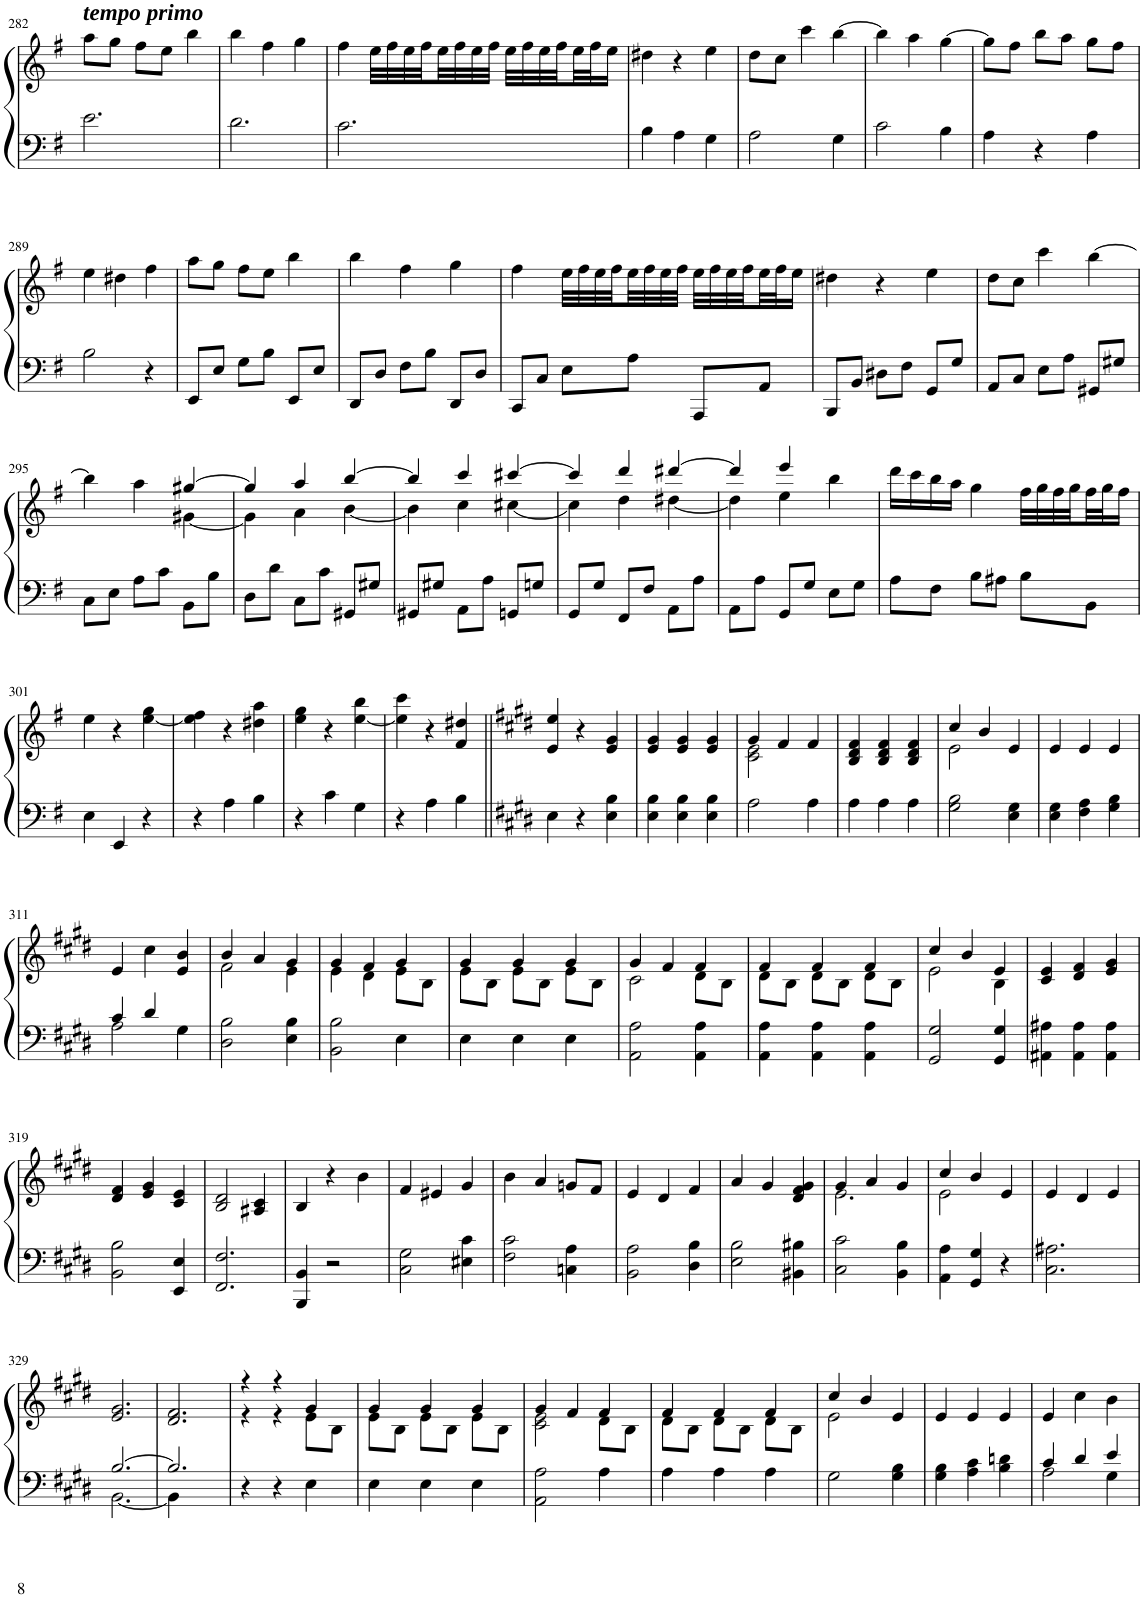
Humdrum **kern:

**kern	**kern
*part1	*part1
*staff2	*staff1
*I"Piano	*
*I'Pno	*
!!LO:PB:g=z
*clefF4	*clefG2
*k[f#]	*k[f#]
*M3/4	*M3/4
=282	=282
!	!LO:TX:a:Bi:t=tempo primo
2.e\	8aa\L
.	8gg\J
.	8ff#\L
.	8ee\J
.	4bb\
=283	=283
2.d\	4bb\
.	4ff#\
.	4gg\
=284	=284
2.c\	4ff#\
.	32ee\LLL
.	32ff#\
.	32ee\
.	32ff#\
.	32ee\
.	32ff#\
.	32ee\
.	32ff#\JJJ
.	32ee\LLL
.	32ff#\
.	32ee\
.	32ff#\
.	32ee\
.	32ff#\J
.	16ee\JJ
=285	=285
4B\	4dd#X\
4A\	4r
4G\	4ee\
=286	=286
2A\	8dd\L
.	8cc\J
.	4ccc\
4G\	[4bb\
=287	=287
2c\	4bb\]
.	4aa\
4B\	[4gg\
=288	=288
4A\	8gg\L]
.	8ff#\J
4r	8bb\L
.	8aa\J
4A\	8gg\L
.	8ff#\J
!!LO:LB:g=z
=289	=289
2B\	4ee\
.	4dd#X\
4r	4ff#\
=290	=290
8EE/L	8aa\L
8E/J	8gg\J
8G\L	8ff#\L
8B\J	8ee\J
8EE/L	4bb\
8E/J	.
=291	=291
8DD/L	4bb\
8D/J	.
8F#\L	4ff#\
8B\J	.
8DD/L	4gg\
8D/J	.
=292	=292
8CC/L	4ff#\
8C/J	.
8E\L	32ee\LLL
.	32ff#\
.	32ee\
.	32ff#\
8A\J	32ee\
.	32ff#\
.	32ee\
.	32ff#\JJJ
8AAA/L	32ee\LLL
.	32ff#\
.	32ee\
.	32ff#\
8AA/J	32ee\
.	32ff#\J
.	16ee\JJ
=293	=293
8BBB/L	4dd#X\
8BB/J	.
8D#X\L	4r
8F#\J	.
8GG/L	4ee\
8G/J	.
=294	=294
8AA/L	8dd\L
8C/J	8cc\J
8E\L	4ccc\
8A\J	.
8GG#X/L	[4bb\
8G#X/J	.
!!LO:LB:g=z
=295	=295
*	*^
8C\L	4bb\]	2ryy
8E\J	.	.
8A\L	4aa\	.
8c\J	.	.
8BB\L	[4gg#X/	[4g#X\
8B\J	.	.
=296	=296	=296
8D\L	4gg#/]	4g#\]
8d\J	.	.
8C\L	4aa/	4a\
8c\J	.	.
8GG#X/L	[4bb/	[4b\
8G#X/J	.	.
=297	=297	=297
8GG#X/L	4bb/]	4b\]
8G#X/J	.	.
8AA\L	4ccc/	4cc\
8A\J	.	.
8GGn/L	[4ccc#X/	[4cc#X\
8Gn/J	.	.
=298	=298	=298
8GG/L	4ccc#/]	4cc#\]
8G/J	.	.
8FF#/L	4ddd/	4dd\
8F#/J	.	.
8AA\L	[4ddd#X/	[4dd#X\
8A\J	.	.
=299	=299	=299
8AA\L	4ddd#/]	4dd#\]
8A\J	.	.
8GG/L	4eee/	4ee\
8G/J	.	.
8E\L	4bb\	4ryy
8G\J	.	.
*	*v	*v
=300	=300
8A\L	16ddd\LL
.	16ccc\
8F#\J	16bb\
.	16aa\JJ
8B\L	4gg\
8A#X\J	.
8B\L	32ff#\LLL
.	32gg\
.	32ff#\
.	32gg\
8BB\J	32ff#\
.	32gg\J
.	16ff#\JJ
!!LO:LB:g=z
=301	=301
4E\	4ee\
4EE/	4r
4r	[4ee\ 4gg\
=302	=302
4r	4ee\] 4ff#\
4A\	4r
4B\	4dd#X\ 4aa\
=303	=303
4r	4ee\ 4gg\
4c\	4r
4G\	[4ee\ 4bb\
=304	=304
4r	4ee\] 4ccc\
4A\	4r
4B\	4f#/ 4dd#X/
=305||	=305||
*k[f#c#g#d#]	*k[f#c#g#d#]
4E\	4e/ 4ee/
4r	4r
4E\ 4B\	4e/ 4g#/
=306	=306
4E\ 4B\	4e/ 4g#/
4E\ 4B\	4e/ 4g#/
4E\ 4B\	4e/ 4g#/
=307	=307
*	*^
2A\	4g#/	2c#\ 2e\
.	4f#/	.
4A\	4f#/	4ryy
*	*v	*v
=308	=308
4A\	4B/ 4d#/ 4f#/
4A\	4B/ 4d#/ 4f#/
4A\	4B/ 4d#/ 4f#/
=309	=309
*	*^
2G#\ 2B\	4cc#/	2e\
.	4b/	.
4E\ 4G#\	4e/	4ryy
*	*v	*v
=310	=310
4E\ 4G#\	4e/
4F#\ 4A\	4e/
4G#\ 4B\	4e/
!!LO:LB:g=z
=311	=311
*^	*
4c#/	2A\	4e/
4d#/	.	4cc#\
4G#\	4ryy	4e/ 4b/
*v	*v	*
=312	=312
*	*^
2D#\ 2B\	4b/	2f#\
.	4a/	.
4E\ 4B\	4g#/	4e\
=313	=313	=313
2BB\ 2B\	4g#/	4e\
.	4f#/	4d#\
4E\	4g#/	8e\L
.	.	8B\J
=314	=314	=314
4E\	4g#/	8e\L
.	.	8B\J
4E\	4g#/	8e\L
.	.	8B\J
4E\	4g#/	8e\L
.	.	8B\J
=315	=315	=315
2AA\ 2A\	4g#/	2c#\
.	4f#/	.
4AA\ 4A\	4f#/	8d#\L
.	.	8B\J
=316	=316	=316
4AA\ 4A\	4f#/	8d#\L
.	.	8B\J
4AA\ 4A\	4f#/	8d#\L
.	.	8B\J
4AA\ 4A\	4f#/	8d#\L
.	.	8B\J
=317	=317	=317
2GG#/ 2G#/	4cc#/	2e\
.	4b/	.
4GG#/ 4G#/	4e/	4B\
*	*v	*v
=318	=318
4AA#X\ 4A#X\	4c#/ 4e/
4AA#\ 4A#\	4d#/ 4f#/
4AA#\ 4A#\	4e/ 4g#/
!!LO:LB:g=z
=319	=319
2BB\ 2B\	4d#/ 4f#/
.	4e/ 4g#/
4EE/ 4E/	4c#/ 4e/
=320	=320
2.FF#/ 2.F#/	2B/ 2d#/
.	4A#X/ 4c#/
=321	=321
4BBB/ 4BB/	4B/
2r	4r
.	4b\
=322	=322
2C#\ 2G#\	4f#/
.	4e#X/
4E#X\ 4c#\	4g#/
=323	=323
2F#\ 2c#\	4b\
.	4a/
4Cn\ 4A\	8gn/L
.	8f#/J
=324	=324
2BB\ 2A\	4e/
.	4d#/
4D#\ 4B\	4f#/
=325	=325
2E\ 2B\	4a/
.	4g#/
4BB#X\ 4B#X\	4d#/ 4f#/ 4g#/
=326	=326
*	*^
2C#\ 2c#\	4g#/	2.e\
.	4a/	.
4BB\ 4B\	4g#/	.
=327	=327	=327
4AA\ 4A\	4cc#/	2e\
4GG#/ 4G#/	4b/	.
4r	4e/	4ryy
*	*v	*v
=328	=328
2.C#\ 2.A#X\	4e/
.	4d#/
.	4e/
!!LO:LB:g=z
=329	=329
*^	*
[2.B/	[2.BB\	2.e/ 2.g#/
=330	=330	=330
2.B/]	4BB\]	2.d#/ 2.f#/
.	2ryy	.
*v	*v	*
=331	=331
*	*^
4r	4r	4r
4r	4r	4r
4E\	4g#/	8e\L
.	.	8B\J
=332	=332	=332
4E\	4g#/	8e\L
.	.	8B\J
4E\	4g#/	8e\L
.	.	8B\J
4E\	4g#/	8e\L
.	.	8B\J
=333	=333	=333
2AA\ 2A\	4g#/	2c#\ 2e\
.	4f#/	.
4A\	4f#/	8d#\L
.	.	8B\J
=334	=334	=334
4A\	4f#/	8d#\L
.	.	8B\J
4A\	4f#/	8d#\L
.	.	8B\J
4A\	4f#/	8d#\L
.	.	8B\J
=335	=335	=335
2G#\	4cc#/	2e\
.	4b/	.
4G#\ 4B\	4e/	4ryy
*	*v	*v
=336	=336
4G#\ 4B\	4e/
4A\ 4c#\	4e/
4B\ 4dn\	4e/
=337	=337
*^	*
4c#/	2A\	4e/
4d#/	.	4cc#\
4e/	4G#\	4b\
*v	*v	*
=	=
*-	*-
